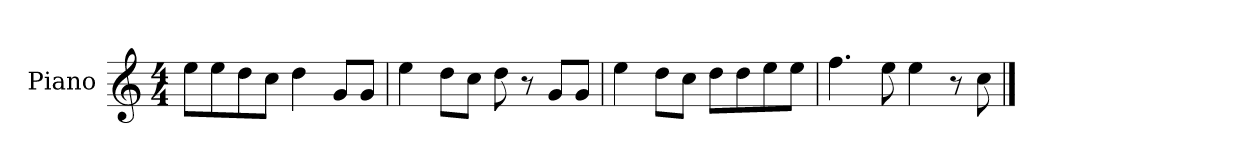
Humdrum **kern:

**kern
*part1
*staff1
*I"Piano
*I'Pno.
*clefG2
*k[]
*M4/4
=1
8ee\L
8ee\
8dd\
8cc\J
4dd\
8g/L
8g/J
=2
4ee\
8dd\L
8cc\J
8dd\
8r
8g/L
8g/J
=3
4ee\
8dd\L
8cc\J
8dd\L
8dd\
8ee\
8ee\J
=4
4.ff\
8ee\
4ee\
8r
8cc\
==
*-
